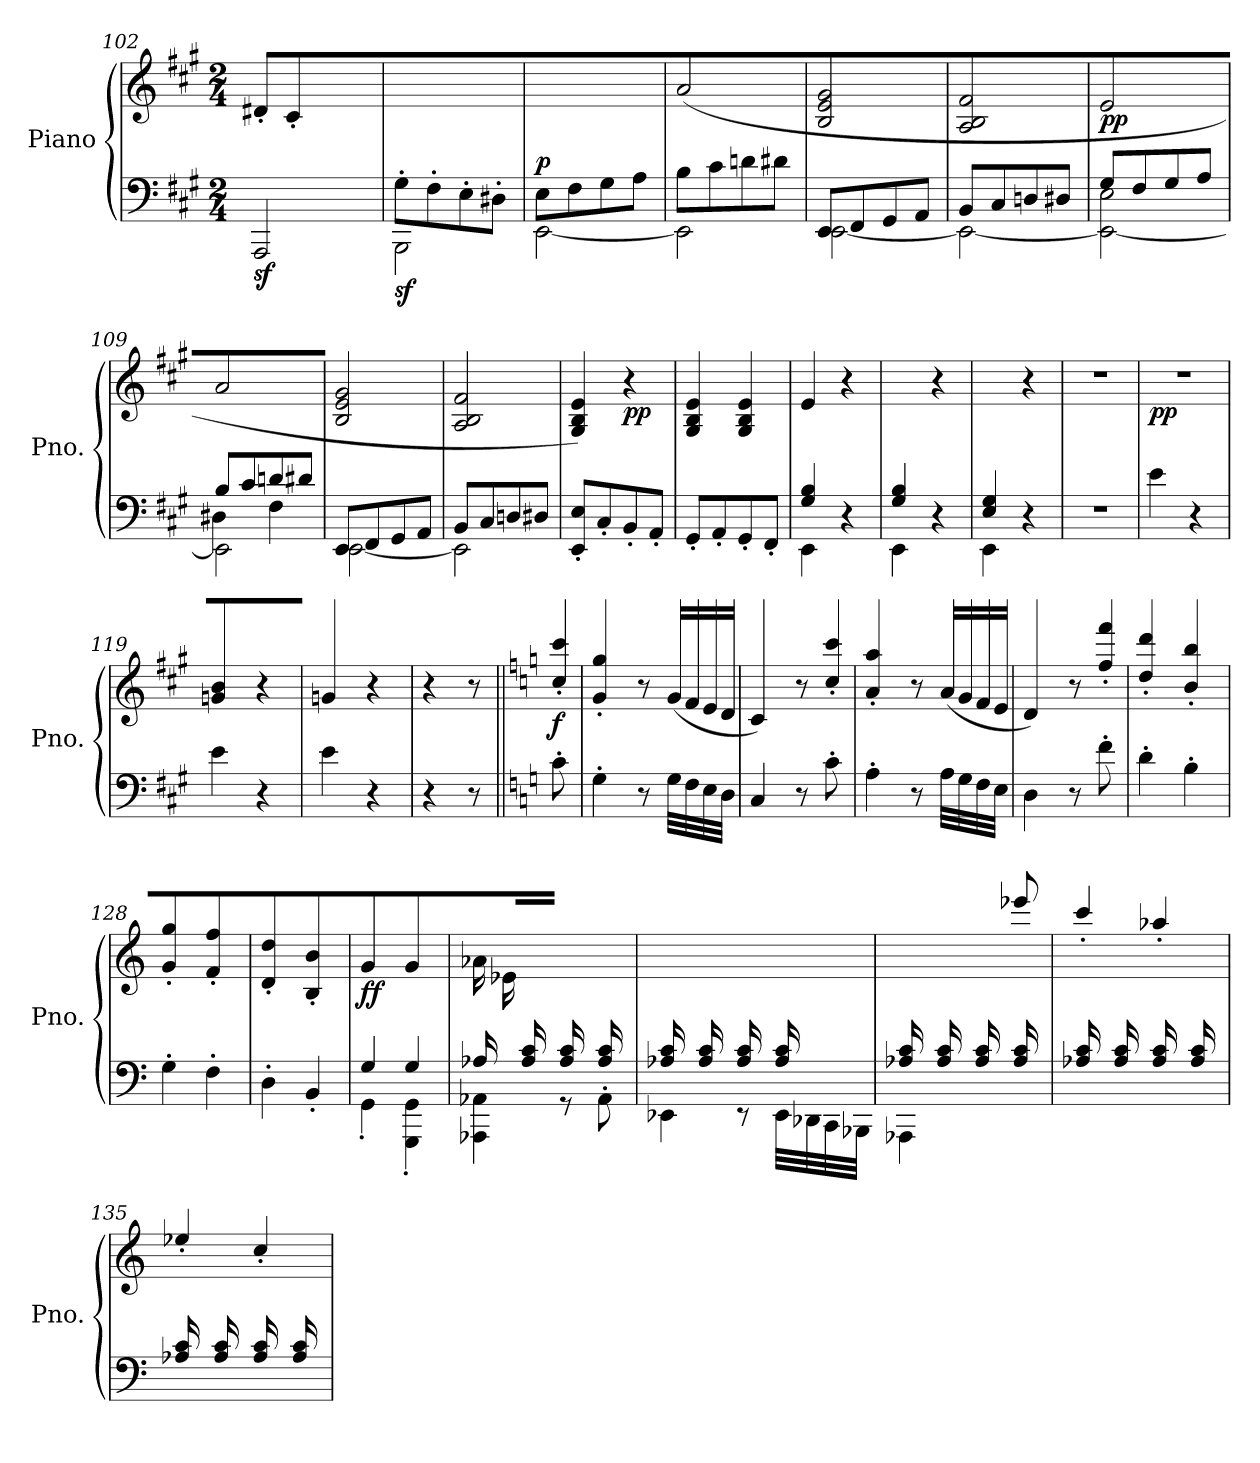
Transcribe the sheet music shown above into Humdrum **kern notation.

**kern	**kern	**dynam
*part1	*part1	*part1
*staff2	*staff1	*staff1/2
*I"Piano	*	*
*I'Pno.	*	*
*clefF4	*clefG2	*
*k[f#c#g#]	*k[f#c#g#]	*
*M2/4	*M2/4	*
=102	=102	=102
*^	*	*
!	!	!	!LO:DY:b=2
4ryy	2AAA/	8d#X'\L	sf
.	.	8c#'\	.
8B'/	.	4ryy	.
8A'/J	.	.	.
=103	=103	=103	=103
!	!	!	!LO:DY:b=2
8G#'\L	2BBB\	2ryy	sf
8F#'\	.	.	.
8E'\	.	.	.
8D#X'\J	.	.	.
=104	=104	=104	=104
!	!	!	!LO:DY:a=2
8E\L	[2EE\	2ryy	p
8F#\	.	.	.
8G#\	.	.	.
8A\J	.	.	.
=105	=105	=105	=105
8B\L	2EE\]	(2a/	.
8c#\	.	.	.
8dn\	.	.	.
8d#X\J	.	.	.
!!LO:LB:g=z
=106	=106	=106	=106
8EE/L	[2EE\	2B/ 2e/ 2g#/	.
8FF#/	.	.	.
8GG#/	.	.	.
8AA/J	.	.	.
=107	=107	=107	=107
8BB/L	2EE\_	2A/ 2B/ 2f#/	.
8C#/	.	.	.
8Dn/	.	.	.
8D#X/J	.	.	.
=108	=108	=108	=108
!	!	!	!LO:DY:b
8G#/L	2EE\_ 2E\	2e/	pp
8F#/	.	.	.
8G#/	.	.	.
8A/J	.	.	.
=109	=109	=109	=109
*	*^	*	*
8B/L	2EE\]	4D#X\	2a/	.
8c#/	.	.	.	.
8dn/	.	4F#\	.	.
8d#X/J	.	.	.	.
*	*v	*v	*	*
=110	=110	=110	=110
8EE/L	[2EE\	2B/ 2e/ 2g#/	.
8FF#/	.	.	.
8GG#/	.	.	.
8AA/J	.	.	.
=111	=111	=111	=111
8BB/L	2EE\]	2A/ 2B/ 2f#/	.
8C#/	.	.	.
8Dn/	.	.	.
8D#X/J	.	.	.
*v	*v	*	*
=112	=112	=112
8EE/' 8E/'L	4G#/ 4B/ 4e/)	.
8C#'/	.	.
!	!	!LO:DY:b
8BB'/	4r	pp
8AA'/J	.	.
!!LO:LB:g=z
=113	=113	=113
8GG#'/L	4G#/ 4B/ 4e/	.
8AA'/	.	.
8GG#'/	4G#/ 4B/ 4e/	.
8FF#'/J	.	.
=114	=114	=114
*^	*	*
4G#/ 4B/	4EE\	4e/	.
4ryy	4r	4r	.
=115	=115	=115	=115
4G#/ 4B/	4EE\	4ryy	.
4ryy	4r	4r	.
=116	=116	=116	=116
4E/ 4G#/	4EE\	4ryy	.
4ryy	4r	4r	.
*v	*v	*	*
=117	=117	=117
2r	2r	.
=118	=118	=118
!	!	!LO:DY:b
4e\	2r	pp
4r	.	.
=119	=119	=119
4e\	4gn/ 4b/	.
4r	4r	.
=120	=120	=120
4e\	4gn/	.
4r	4r	.
=121	=121	=121
4r	4r	.
8r	8r	.
=122||	=122||	=122||
*k[]	*k[]	*
!	!	!LO:DY:b
8c'\	8cc\' 8ccc\'	f
!!LO:LB:g=z
=123	=123	=123
4G'\	4g\' 4gg\'	.
8r	8r	.
32G\LLL	(32g/LLL	.
32F\	32f/	.
32E\	32e/	.
32D\JJJ	32d/JJJ	.
!!LO:PB:g=z
=124	=124	=124
4C/	4c/)	.
8r	8r	.
8c'\	8cc\' 8ccc\'	.
=125	=125	=125
4A'\	4a\' 4aa\'	.
8r	8r	.
32A\LLL	(32a/LLL	.
32G\	32g/	.
32F\	32f/	.
32E\JJJ	32e/JJJ	.
=126	=126	=126
4D\	4d/)	.
8r	8r	.
8f'\	8ff\' 8fff\'	.
=127	=127	=127
4d'\	4dd\' 4ddd\'	.
4B'\	4b\' 4bb\'	.
=128	=128	=128
4G'\	4g\' 4gg\'	.
4F'\	4f\' 4ff\'	.
=129	=129	=129
4D'\	4d/' 4dd/'	.
4BB'/	4B/' 4b/'	.
=130	=130	=130
*^	*	*
!	!	!	!LO:DY:b
4G/	4GG'\	4g/	ff
4G/	4GGG\' 4GG\'	4g/	.
=131	=131	=131	=131
*	*^	*^	*
16A-X/LL	8ryy	4AAA-X\ 4AA-X\	16ryy	16a-X\LL	.
16ryy	.	.	16e-X\	16e-\	.
16A-/ 16c/	16A-/ 16c/JJ	.	16ryy	4.ryy	.
16ryy	4ryy	.	16e-\JJ	.	.
16A-/ 16c/LL	.	8rGG	16ryy	.	.
16ryy	.	.	16e-\	.	.
16A-/ 16c/	.	8AA-'\	16ryy	.	.
16ryy	16ryy	.	16e-\JJ	.	.
*	*v	*v	*	*	*
*	*	*v	*v	*
!!LO:PB:g=z
=132	=132	=132	=132
16A-X/ 16c/LL	4EE-X\	16ryy	.
16ryy	.	16e-X\	.
16A-/ 16c/	.	16ryy	.
16ryy	.	16e-\JJ	.
16A-/ 16c/LL	8rEE	16ryy	.
16ryy	.	16e-\	.
16A-/ 16c/	32EE-\LLL	16ryy	.
.	32DD-X\	.	.
16ryy	32CC\	16e-\JJ	.
.	32BBB-X\JJJ	.	.
=133	=133	=133	=133
*	*	*^	*
16A-X/ 16c/LL	4AAA-X\	16ryy	4.ryy	.
16ryy	.	16e-X\	.	.
16A-/ 16c/	.	16ryy	.	.
16ryy	.	16e-\JJ	.	.
16A-/ 16c/LL	8ryy	16ryy	.	.
16ryy	.	16e-\	.	.
16A-/ 16c/	16ryy	16ryy	8eee-X/	.
16ryy	16ryy	16e-\JJ	.	.
*v	*v	*	*	*
=134	=134	=134	=134
16A-X/ 16c/LL	16ryy	4ccc'/	.
16ryy	16e-X\	.	.
16A-/ 16c/	16ryy	.	.
16ryy	16e-\JJ	.	.
16A-/ 16c/LL	16ryy	4aa-X'/	.
16ryy	16e-\	.	.
16A-/ 16c/	16ryy	.	.
16ryy	16e-\JJ	.	.
=135	=135	=135	=135
16A-X/ 16c/LL	16ryy	4ee-X'/	.
16ryy	16e-X\	.	.
16A-/ 16c/	16ryy	.	.
16ryy	16e-\JJ	.	.
16A-/ 16c/LL	16ryy	4cc'/	.
16ryy	16e-\	.	.
16A-/ 16c/	16ryy	.	.
16ryy	16e-\JJ	.	.
*	*v	*v	*
=	=	=
*-	*-	*-
